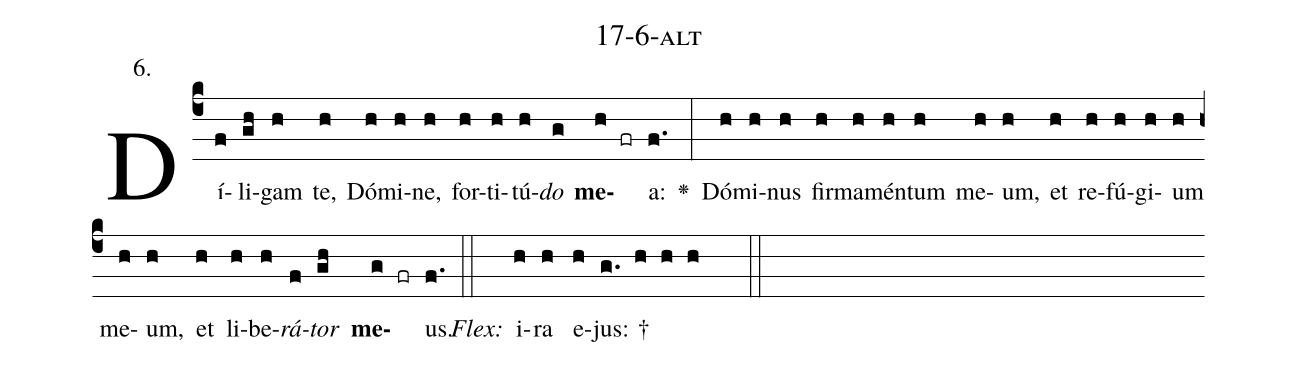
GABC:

name: 17-6-alt;
annotation: 6.;
%%
(c4)Dí(f)li(gh)gam(h) te,(h) Dó(h)mi(h)ne,(h) for(h)ti(h)tú(h)<i>do</i>(g) <b>me</b>(h fr)a:(f.) <v>\greheightstar</v>(:) Dó(h)mi(h)nus(h) fir(h)ma(h)mén(h)tum(h) me(h)um,(h) et(h) re(h)fú(h)gi(h)um(h) me(h)um,(h) et(h) li(h)be(h)<i>rá</i>(f)<i>tor</i>(gh) <b>me</b>(g fr)us.(f.) (::)
<i>Flex:</i>()  i(h)ra(h) e(h)jus: †(g. h h h  ::)

%E(h) u(h) o(f) u(gh) a(g) e.(f.) (::)
